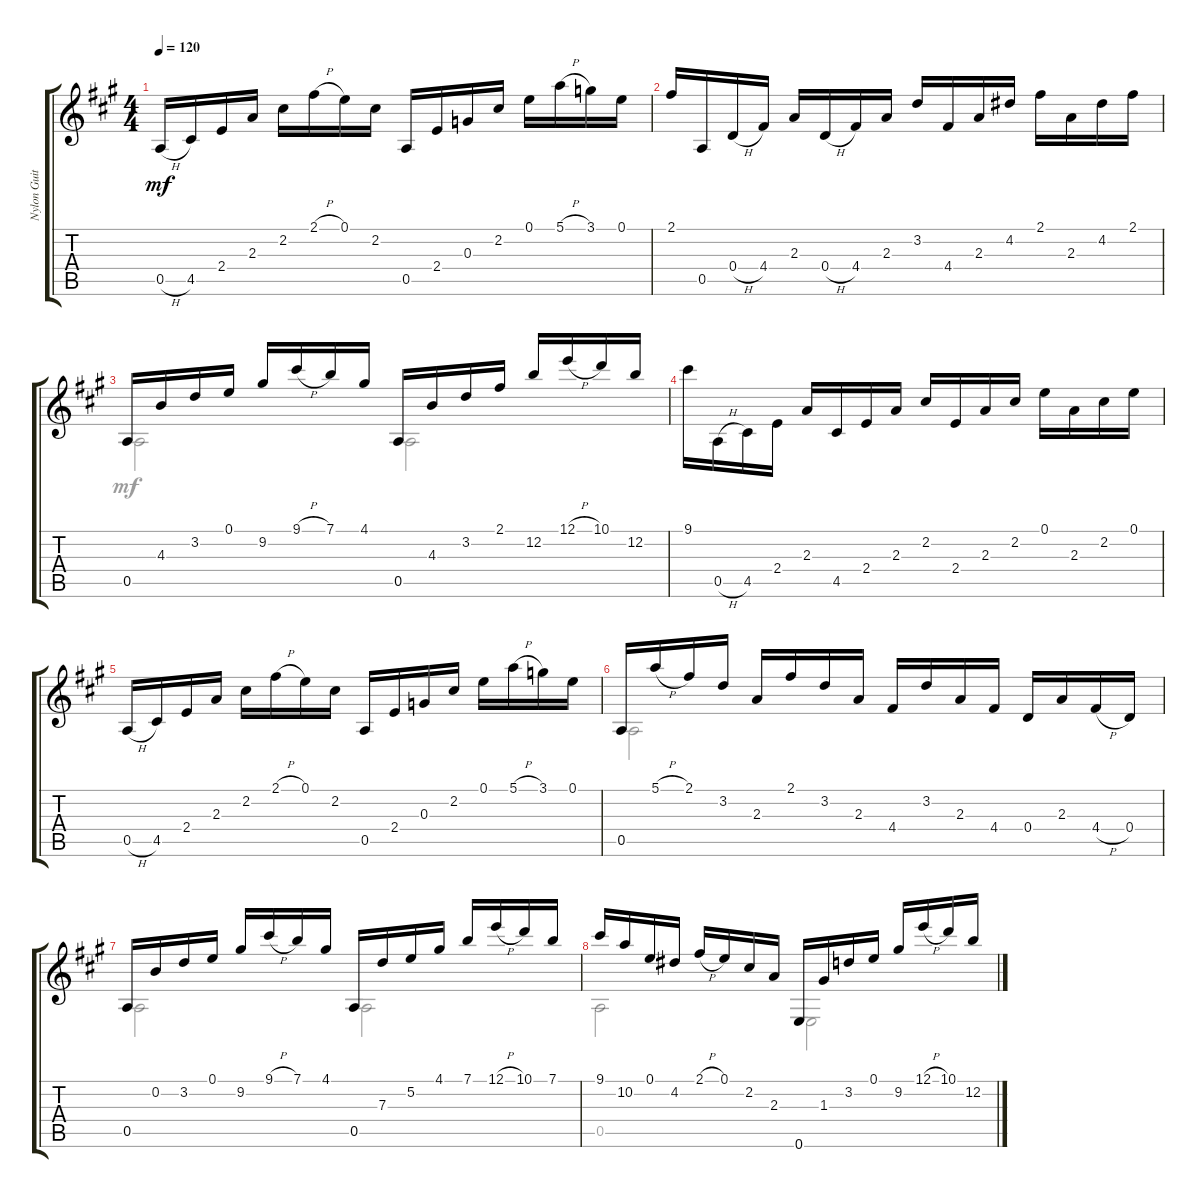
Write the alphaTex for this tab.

\track ("Nylon Guitar" "Nylon Guit") {instrument acousticguitarsteel}
\staff {score tabs}
\tuning (E4 B3 G3 D3 A2 E2) {hide}
\voice
\ts (4 4)
\tempo 120
\clef g2
\ks a
0.5{h}.16{dy mf} 4.5.16 2.4.16 2.3.16 2.2.16 2.1{h}.16 0.1.16 2.2.16 0.5.16 2.4.16 0.3.16 2.2.16 0.1.16 5.1{h}.16 3.1.16 0.1.16 |
2.1.16 0.5.16 0.4{h}.16 4.4.16 2.3.16 0.4{h}.16 4.4.16 2.3.16 3.2.16 4.4.16 2.3.16 4.2.16 2.1.16 2.3.16 4.2.16 2.1.16 |
0.5.16 4.3.16 3.2.16 0.1.16 9.2.16 9.1{h}.16 7.1.16 4.1.16 0.5.16 4.3.16 3.2.16 2.1.16 12.2.16 12.1{h}.16 10.1.16 12.2.16 |
9.1.16 0.5{h}.16 4.5.16 2.4.16 2.3.16 4.5.16 2.4.16 2.3.16 2.2.16 2.4.16 2.3.16 2.2.16 0.1.16 2.3.16 2.2.16 0.1.16 |
0.5{h}.16 4.5.16 2.4.16 2.3.16 2.2.16 2.1{h}.16 0.1.16 2.2.16 0.5.16 2.4.16 0.3.16 2.2.16 0.1.16 5.1{h}.16 3.1.16 0.1.16 |
0.5.16 5.1{h}.16 2.1.16 3.2.16 2.3.16 2.1.16 3.2.16 2.3.16 4.4.16 3.2.16 2.3.16 4.4.16 0.4.16 2.3.16 4.4{h}.16 0.4.16 |
0.5.16 0.2.16 3.2.16 0.1.16 9.2.16 9.1{h}.16 7.1.16 4.1.16 0.5.16 7.3.16 5.2.16 4.1.16 7.1.16 12.1{h}.16 10.1.16 7.1.16 |
9.1.16 10.2.16 0.1.16 4.2.16 2.1{h}.16 0.1.16 2.2.16 2.3.16 0.6.16 1.3.16 3.2.16 0.1.16 9.2.16 12.1{h}.16 10.1.16 12.2.16
\voice
\clef g2
\ottava regular
\simile none
\ks a
|
|
0.5.2 0.5.2 |
|
|
0.5.2 |
0.5.2 0.5.2 |
0.5.2 0.6.2
